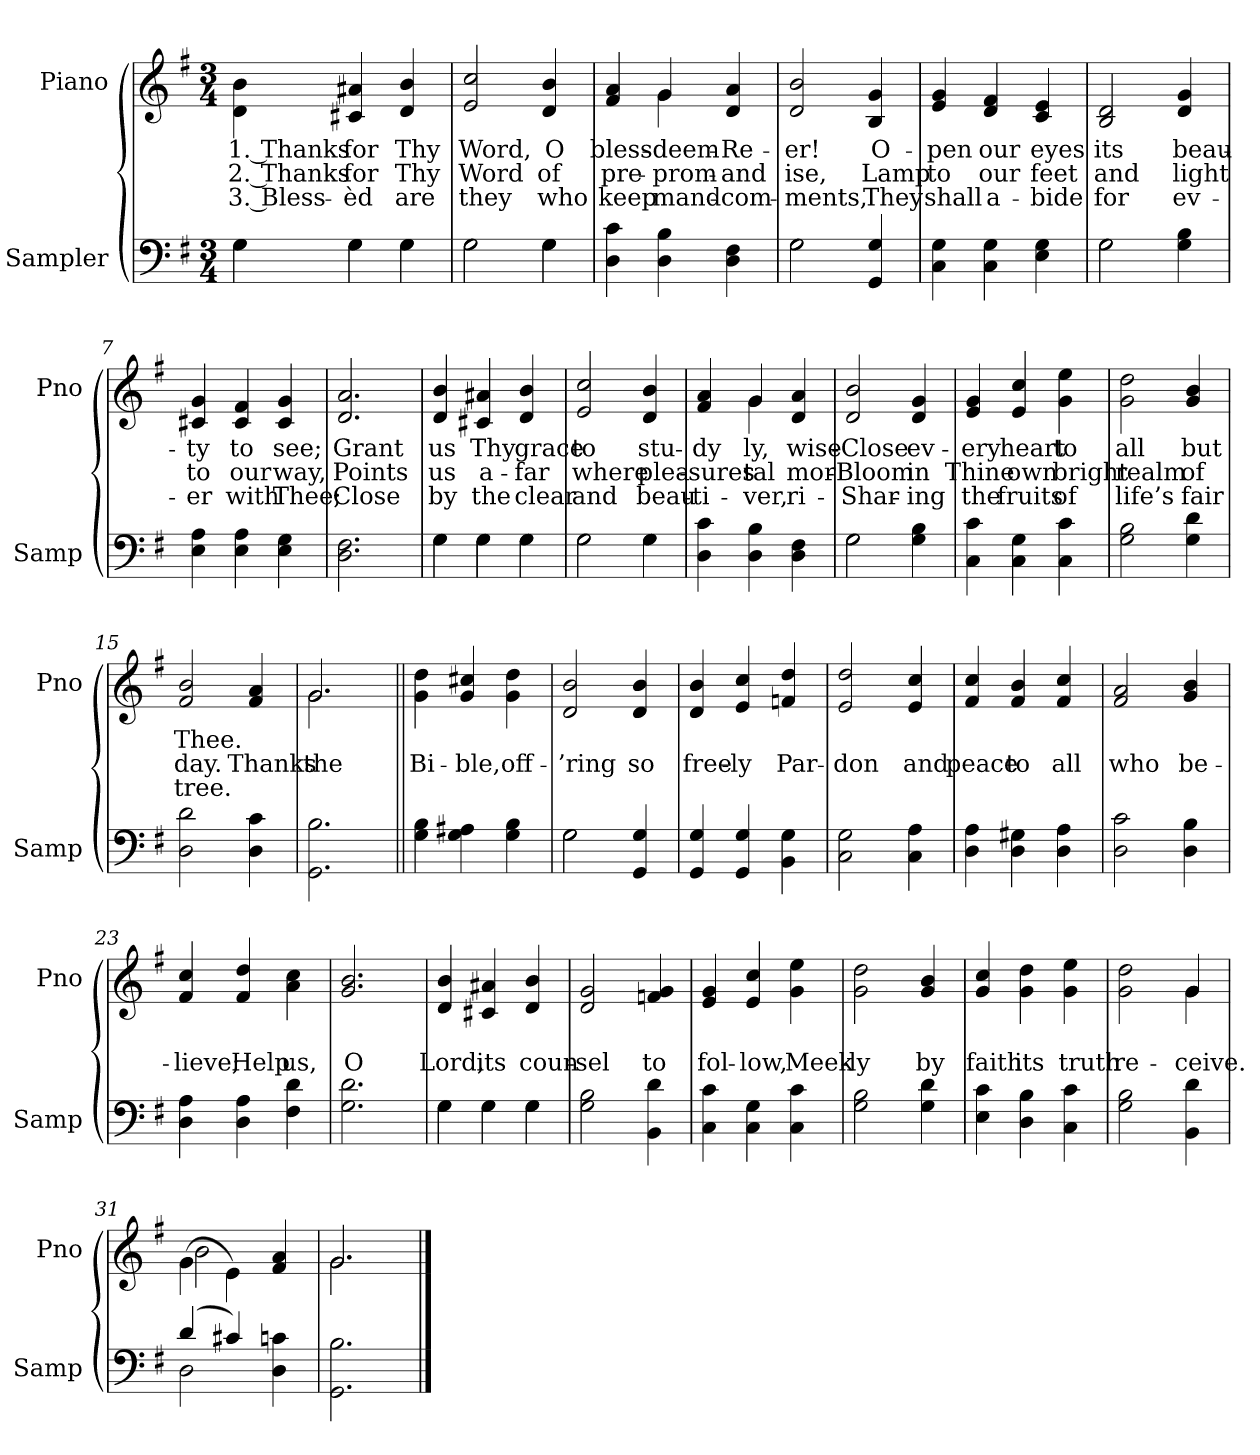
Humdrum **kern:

**kern	**kern	**text	**text	**text
*part2	*part1	*part1	*part1	*part1
*staff2	*staff1	*staff1	*staff1	*staff1
*I"Sampler	*I"Piano	*	*	*
*I'Samp	*I'Pno	*	*	*
*clefF4	*clefG2	*	*	*
*k[f#]	*k[f#]	*	*	*
*G:	*G:	*	*	*
*M3/4	*M3/4	*	*	*
=1	=1	=1	=1	=1
*^	*	*	*	*
4G\	4G	4d\ 4b\	1. Thanks	2. Thanks	3. Bless-
4G\	4G	4c#X 4a#X	for	for	-èd
4G\	4G	4d 4b	Thy	Thy	are
=2	=2	=2	=2	=2	=2
2G\	2G	2e 2cc	Word,	Word	they
4G\	4G	4d 4b	O	of	who
*v	*v	*	*	*	*
=3	=3	=3	=3	=3
*	*^	*	*	*
4D 4c	4f# 4a	4ryy	bless-	pre-	keep
4D 4B	4g/	4g	-deem-	prom-	-mand-
4D 4F#	4d 4a	4ryy	Re-	and	com-
*	*v	*v	*	*	*
=4	=4	=4	=4	=4
*^	*	*	*	*
2G\	2G	2d 2b	-er!	-ise,	-ments,
4GG 4G	4ryy	4B 4g	O-	Lamp	They
*v	*v	*	*	*	*
=5	=5	=5	=5	=5
4C 4G	4e 4g	-pen	to	shall
4C 4G	4d 4f#	our	our	a-
4E 4G	4c 4e	eyes	feet	-bide
=6	=6	=6	=6	=6
*^	*	*	*	*
2G\	2G	2B 2d	its	and	for
4G 4B	4ryy	4d 4g	beau-	light	ev-
*v	*v	*	*	*	*
=7	=7	=7	=7	=7
4E 4A	4c#X 4g	-ty	to	-er
4E 4A	4c# 4f#	to	our	with
4E 4G	4c# 4g	see;	way,	Thee;
=8	=8	=8	=8	=8
2.D 2.F#	2.d 2.a	Grant	Points	Close
=9	=9	=9	=9	=9
*^	*	*	*	*
4G\	4G	4d 4b	us	us	by
4G\	4G	4c#X 4a#X	Thy	a-	the
4G\	4G	4d 4b	grace	-far	clear
=10	=10	=10	=10	=10	=10
2G\	2G	2e 2cc	to	where	and
4G\	4G	4d 4b	stu-	plea-	beau-
*v	*v	*	*	*	*
=11	=11	=11	=11	=11
*	*^	*	*	*
4D 4c	4f# 4a	4ryy	-dy	-sures	-ti-
4D 4B	4g/	4g	-ly,	-tal	-ver,
4D 4F#	4d 4a	4ryy	wise-	-mor-	ri-
*	*v	*v	*	*	*
=12	=12	=12	=12	=12
*^	*	*	*	*
2G\	2G	2d 2b	Close	Bloom	Shar-
4G 4B	4ryy	4d 4g	ev-	in	-ing
*v	*v	*	*	*	*
=13	=13	=13	=13	=13
4C 4c	4e 4g	-ery	Thine	the
4C 4G	4e 4cc	heart	own	fruits
4C 4c	4g 4ee	to	bright	of
=14	=14	=14	=14	=14
2G 2B	2g 2dd	all	realm	life’s
4G 4d	4g 4b	but	of	fair
=15	=15	=15	=15	=15
2D 2d	2f# 2b	Thee.	day.	tree.
4D 4c	4f# 4a	.	Thanks	.
=16	=16	=16	=16	=16
*	*^	*	*	*
2.GG 2.B	2.g/	2.g	.	the	.
=17||	=17||	=17||	=17||	=17||	=17||
!	!LO:TX:t=Refrain	!	!	!	!
*	*v	*v	*	*	*
4G 4B	4g 4dd	.	Bi-	.
4G 4A#X	4g 4cc#X	.	-ble,	.
4G 4B	4g 4dd	.	off-	.
=18	=18	=18	=18	=18
*^	*	*	*	*
2G\	2G	2d 2b	.	-’ring	.
4GG 4G	4ryy	4d 4b	.	so	.
*v	*v	*	*	*	*
=19	=19	=19	=19	=19
4GG 4G	4d 4b	.	free-	.
4GG 4G	4e 4cc	.	-ly	.
4BB 4G	4fn 4dd	.	Par-	.
=20	=20	=20	=20	=20
2C 2G	2e 2dd	.	-don	.
4C 4A	4e 4cc	.	and	.
=21	=21	=21	=21	=21
4D 4A	4f# 4cc	.	peace	.
4D 4G#X	4f# 4b	.	to	.
4D 4A	4f# 4cc	.	all	.
=22	=22	=22	=22	=22
2D 2c	2f# 2a	.	who	.
4D 4B	4g 4b	.	be-	.
=23	=23	=23	=23	=23
4D 4A	4f# 4cc	.	-lieve;	.
4D 4A	4f# 4dd	.	Help	.
4F# 4d	4a 4cc	.	us,	.
=24	=24	=24	=24	=24
2.G 2.d	2.g 2.b	.	O	.
=25	=25	=25	=25	=25
*^	*	*	*	*
4G\	4G	4d 4b	.	Lord,	.
4G\	4G	4c#X 4a#X	.	its	.
4G\	4G	4d 4b	.	coun-	.
*v	*v	*	*	*	*
=26	=26	=26	=26	=26
2G 2B	2d 2g	.	-sel	.
4BB 4d	4fn 4g	.	to	.
=27	=27	=27	=27	=27
4C 4c	4e 4g	.	fol-	.
4C 4G	4e 4cc	.	-low,	.
4C 4c	4g 4ee	.	Meek-	.
=28	=28	=28	=28	=28
2G 2B	2g 2dd	.	-ly	.
4G 4d	4g 4b	.	by	.
=29	=29	=29	=29	=29
4E 4c	4g 4cc	.	faith	.
4D 4B	4g 4dd	.	its	.
4C 4c	4g 4ee	.	truth	.
=30	=30	=30	=30	=30
*	*^	*	*	*
2G 2B	2g 2dd	2ryy	.	re-	.
4BB 4d	4g/	4g	.	-ceive.	.
=31	=31	=31	=31	=31	=31
*^	*	*	*	*	*
(4d/	2D	(4g\	2b	.	.	.
4c#X/)	.	4e\)	.	.	.	.
4D 4cn	4ryy	4f# 4a	4ryy	.	.	.
*v	*v	*	*	*	*	*
=32	=32	=32	=32	=32	=32
2.GG 2.B	2.g/	2.g	.	.	.
*	*v	*v	*	*	*
==	==	==	==	==
*-	*-	*-	*-	*-
